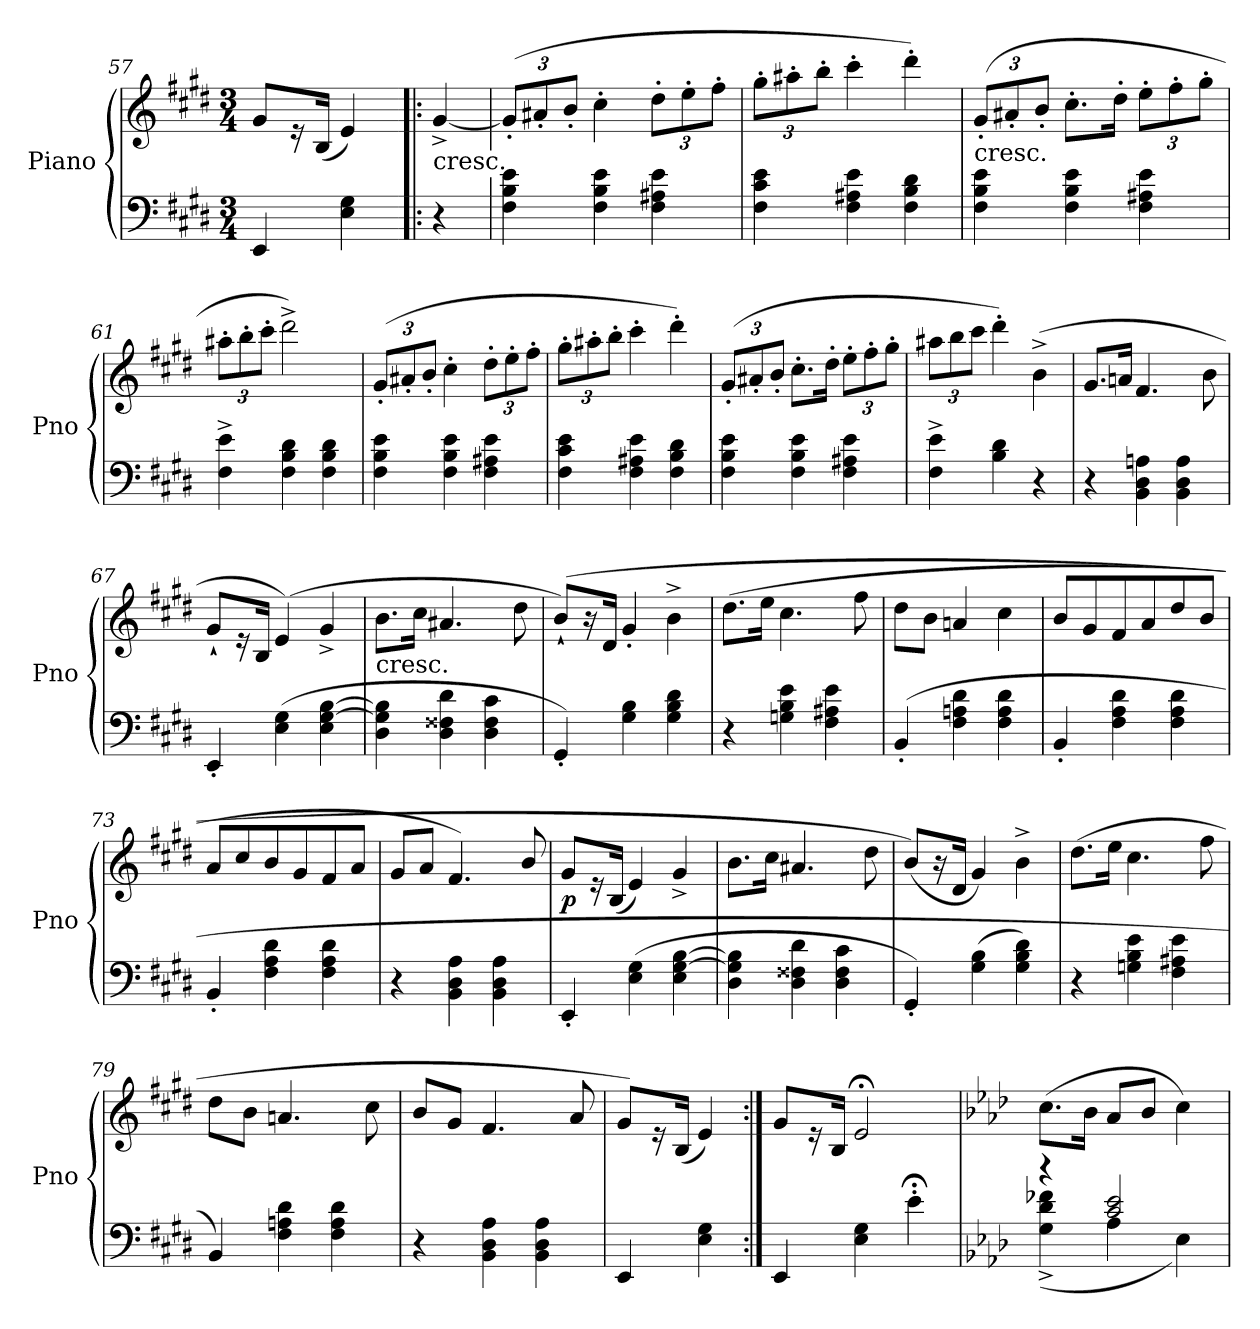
**kern	**kern	**dynam
*part1	*part1	*part1
*staff2	*staff1	*staff1/2
*I"Piano	*	*
*I'Pno	*	*
*clefF4	*clefG2	*
*k[f#c#g#d#]	*k[f#c#g#d#]	*
*M3/4	*M3/4	*
=57	=57	=57
4EE/	8g#/L	.
.	16r	.
.	(16B/Jk	.
4E\ 4G#\	4e/)	.
=!|:	=!|:	=!|:
!	!LO:TX:c:t=cresc.	!
4r	[4g#^/	.
=58	=58	=58
4F#\ 4B\ 4e\	(12g#'/L]	.
.	12a#X'/	.
.	12b'/J	.
4F#\ 4B\ 4e\	4cc#'\	.
4F#\ 4A#X\ 4e\	12dd#'\L	.
.	12ee'\	.
.	12ff#'\J	.
=59	=59	=59
4F#\ 4c#\ 4e\	12gg#'\L	.
.	12aa#X'\	.
.	12bb'\J	.
4F#\ 4A#X\ 4e\	4ccc#'\	.
4F#\ 4B\ 4d#\	4ddd#'\)	.
=60	=60	=60
!	!LO:TX:c:t=cresc.	!
4F#\ 4B\ 4e\	(12g#'/L	.
.	12a#X'/	.
.	12b'/J	.
4F#\ 4B\ 4e\	8.cc#'\L	.
.	16dd#'\Jk	.
4F#\ 4A#X\ 4e\	12ee'\L	.
.	12ff#'\	.
.	12gg#'\J	.
=61	=61	=61
4F#^\ 4e^\	12aa#X'\L	.
.	12bb'\	.
.	12ccc#'\J	.
4F#\ 4B\ 4d#\	2ddd#^\)	.
4F#\ 4B\ 4d#\	.	.
=62	=62	=62
4F#\ 4B\ 4e\	(12g#'/L	.
.	12a#X'/	.
.	12b'/J	.
4F#\ 4B\ 4e\	4cc#'\	.
4F#\ 4A#X\ 4e\	12dd#'\L	.
.	12ee'\	.
.	12ff#'\J	.
=63	=63	=63
4F#\ 4c#\ 4e\	12gg#'\L	.
.	12aa#X'\	.
.	12bb'\J	.
4F#\ 4A#X\ 4e\	4ccc#'\	.
4F#\ 4B\ 4d#\	4ddd#'\)	.
=64	=64	=64
4F#\ 4B\ 4e\	(12g#'/L	.
.	12a#X'/	.
.	12b'/J	.
4F#\ 4B\ 4e\	8.cc#'\L	.
.	16dd#'\Jk	.
4F#\ 4A#X\ 4e\	12ee'\L	.
.	12ff#'\	.
.	12gg#'\J	.
=65	=65	=65
4F#^\ 4e^\	12aa#X\L	.
.	12bb\	.
.	12ccc#\J	.
4B\ 4d#\	4ddd#'\)	.
4r	(4b^\	.
=66	=66	=66
4r	8.g#/L	.
.	16an/Jk	.
4BB\ 4D#\ 4An\	4.f#/	.
4BB\ 4D#\ 4A\	.	.
.	8b\	.
=67	=67	=67
4EE'/	8g#`/L	.
.	16r	.
.	16B/Jk	.
(4E\ 4G#\	(4e/)	.
4E\ [4G#\ [4B\	4g#^/	.
=68	=68	=68
!	!LO:TX:c:t=cresc.	!
4D#\ 4G#]\ 4B]\	8.b\L	.
.	16cc#\Jk	.
4D#\ 4F##X\ 4d#\	4.a#X/	.
4D#\ 4F##\ 4c#\	.	.
.	8dd#\	.
=69	=69	=69
4GG#'/)	(8b`/L)	.
.	16r	.
.	16d#/Jk	.
4G#\ 4B\	4g#'/	.
4G#\ 4B\ 4d#\	4b^\	.
=70	=70	=70
4r	(8.dd#\L	.
.	16ee\Jk	.
4Gn\ 4B\ 4e\	4.cc#\	.
4F#\ 4A#X\ 4e\	.	.
.	8ff#\	.
=71	=71	=71
(4BB'/	8dd#\L	.
.	8b\J	.
4F#\ 4An\ 4d#\	4an/	.
4F#\ 4A\ 4d#\	4cc#\	.
=72	=72	=72
4BB'/	8b/L	.
.	8g#/	.
4F#\ 4A\ 4d#\	8f#/	.
.	8a/	.
4F#\ 4A\ 4d#\	8dd#/	.
.	8b/J	.
=73	=73	=73
4BB'/	8a/L	.
.	8cc#/	.
4F#\ 4A\ 4d#\	8b/	.
.	8g#/	.
4F#\ 4A\ 4d#\	8f#/	.
.	8a/J	.
=74	=74	=74
4r	8g#/L	.
.	8a/J	.
4BB\ 4D#\ 4A\	4.f#/)	.
4BB\ 4D#\ 4A\	.	.
.	8b/	.
=75	=75	=75
4EE'/	8g#/L	p
.	16r	.
.	(16B/Jk	.
(4E\ 4G#\	4e/)	.
4E\ [4G#\ [4B\	4g#^/	.
=76	=76	=76
4D#\ 4G#]\ 4B]\	8.b\L	.
.	16cc#\Jk	.
4D#\ 4F##X\ 4d#\	4.a#X/	.
4D#\ 4F##\ 4c#\	.	.
.	8dd#\	.
=77	=77	=77
4GG#'/)	(8b/L)	.
.	16r	.
.	16d#/Jk	.
(4G#\ 4B\	4g#/)	.
4G#\ 4B\ 4d#\)	4b^\	.
=78	=78	=78
4r	(8.dd#\L	.
.	16ee\Jk	.
4Gn\ 4B\ 4e\	4.cc#\	.
4F#\ 4A#X\ 4e\	.	.
.	8ff#\	.
=79	=79	=79
4BB/)	8dd#\L	.
.	8b\J	.
4F#\ 4An\ 4d#\	4.an/	.
4F#\ 4A\ 4d#\	.	.
.	8cc#\	.
=80	=80	=80
4r	8b/L	.
.	8g#/J	.
4BB\ 4D#\ 4A\	4.f#/	.
4BB\ 4D#\ 4A\	.	.
.	8a/	.
=81	=81	=81
4EE/	8g#/L)	.
.	16r	.
.	(16B/Jk	.
4E\ 4G#\	4e/)	.
=82:|!	=82:|!	=82:|!
4EE/	8g#/L	.
.	16r	.
.	16B/Jk	.
4E\ 4G#\	2e;</	.
4e;<'\	.	.
=83	=83	=83
*k[b-e-a-d-]	*k[b-e-a-d-]	*
*^	*	*
4r	(4G^\ 4d-^\ 4f-X^\	(8.cc\L	.
.	.	16b-\Jk	.
2c/ 2e-/	4A-\	8a-/L	.
.	.	8b-/J	.
.	4E-\)	4cc\)	.
*v	*v	*	*
=	=	=
*-	*-	*-
